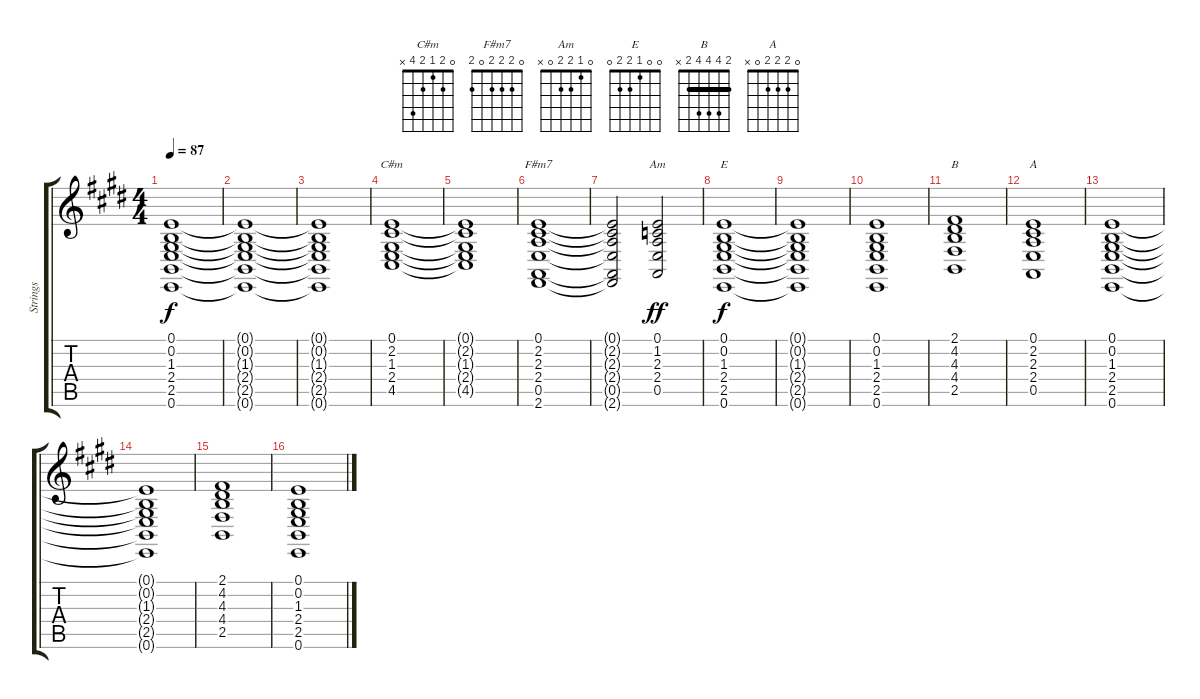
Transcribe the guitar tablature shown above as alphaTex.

\track ("Strings " "Strings ") {instrument synthstrings2}
\staff {score tabs}
\tuning (E4 B3 G3 D3 A2 E2) {hide}
\chord ("C#m" 0 2 1 2 4 x)
\chord ("F#m7" 0 2 2 2 0 2)
\chord ("Am" 0 1 2 2 0 x)
\chord ("E" 0 0 1 2 2 0)
\chord ("B" 2 4 4 4 2 x) {barre 2}
\chord ("A" 0 2 2 2 0 x)
\ts (4 4)
\tempo 87
\clef g2
\ks e
(0.1{t} 0.2{t} 1.3{t} 2.4{t} 2.5{t} 0.6{t}).1{dy f} |
(0.1{t} 0.2{t} 1.3{t} 2.4{t} 2.5{t} 0.6{t}).1 |
(0.1{t} 0.2{t} 1.3{t} 2.4{t} 2.5{t} 0.6{t}).1 |
(0.1 2.2 1.3 2.4 4.5).1{ch "C#m"} |
(0.1{t} 2.2{t} 1.3{t} 2.4{t} 4.5{t}).1 |
(0.1 2.2 2.3 2.4 0.5 2.6).1{ch "F#m7"} |
(0.1{t} 2.2{t} 2.3{t} 2.4{t} 0.5{t} 2.6{t}).2 (0.1 1.2 2.3 2.4 0.5).2{ch "Am" dy ff} |
(0.1 0.2 1.3 2.4 2.5 0.6).1{ch "E" dy f} |
(0.1{t} 0.2{t} 1.3{t} 2.4{t} 2.5{t} 0.6{t}).1 |
(0.1 0.2 1.3 2.4 2.5 0.6).1 |
(2.1 4.2 4.3 4.4 2.5).1{ch "B"} |
(0.1 2.2 2.3 2.4 0.5).1{ch "A"} |
(0.1 0.2 1.3 2.4 2.5 0.6).1 |
(0.1{t} 0.2{t} 1.3{t} 2.4{t} 2.5{t} 0.6{t}).1 |
(2.1 4.2 4.3 4.4 2.5).1 |
(0.1 0.2 1.3 2.4 2.5 0.6).1
